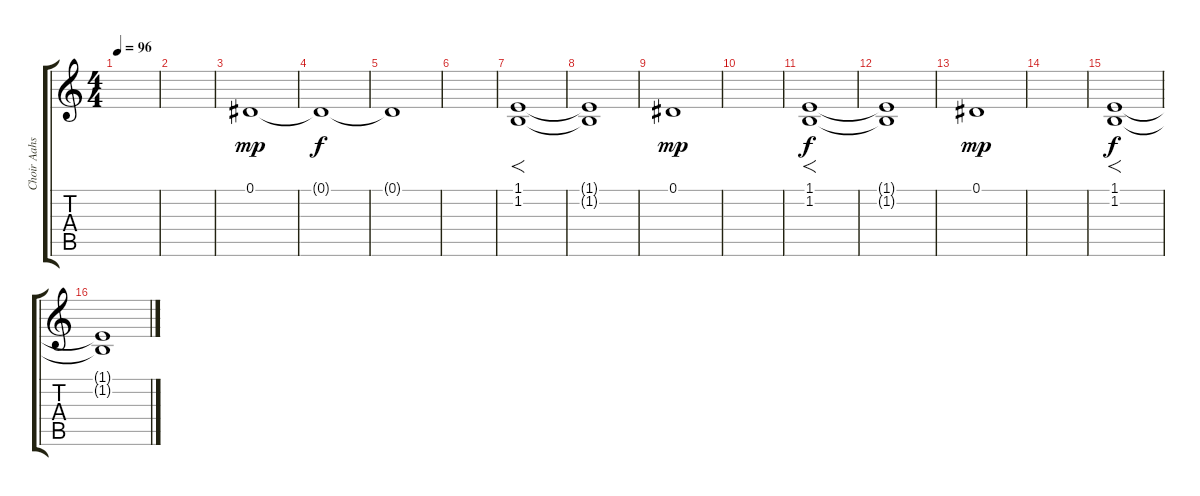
\track ("Choir Aahs" "Choir Aahs") {instrument choiraahs}
\staff {score tabs}
\tuning (Eb4 Bb3 Gb3 Db3 Ab2 Eb2) {hide}
\ts (4 4)
\tempo 96
\clef g2
\ks c
|
|
0.1.1{dy mp} |
0.1{t}.1{dy f} |
0.1{t}.1 |
|
(1.1 1.2).1{f} |
(1.1{t} 1.2{t}).1 |
0.1.1{dy mp} |
|
(1.1 1.2).1{f dy f} |
(1.1{t} 1.2{t}).1 |
0.1.1{dy mp} |
|
(1.1 1.2).1{f dy f} |
(1.1{t} 1.2{t}).1
